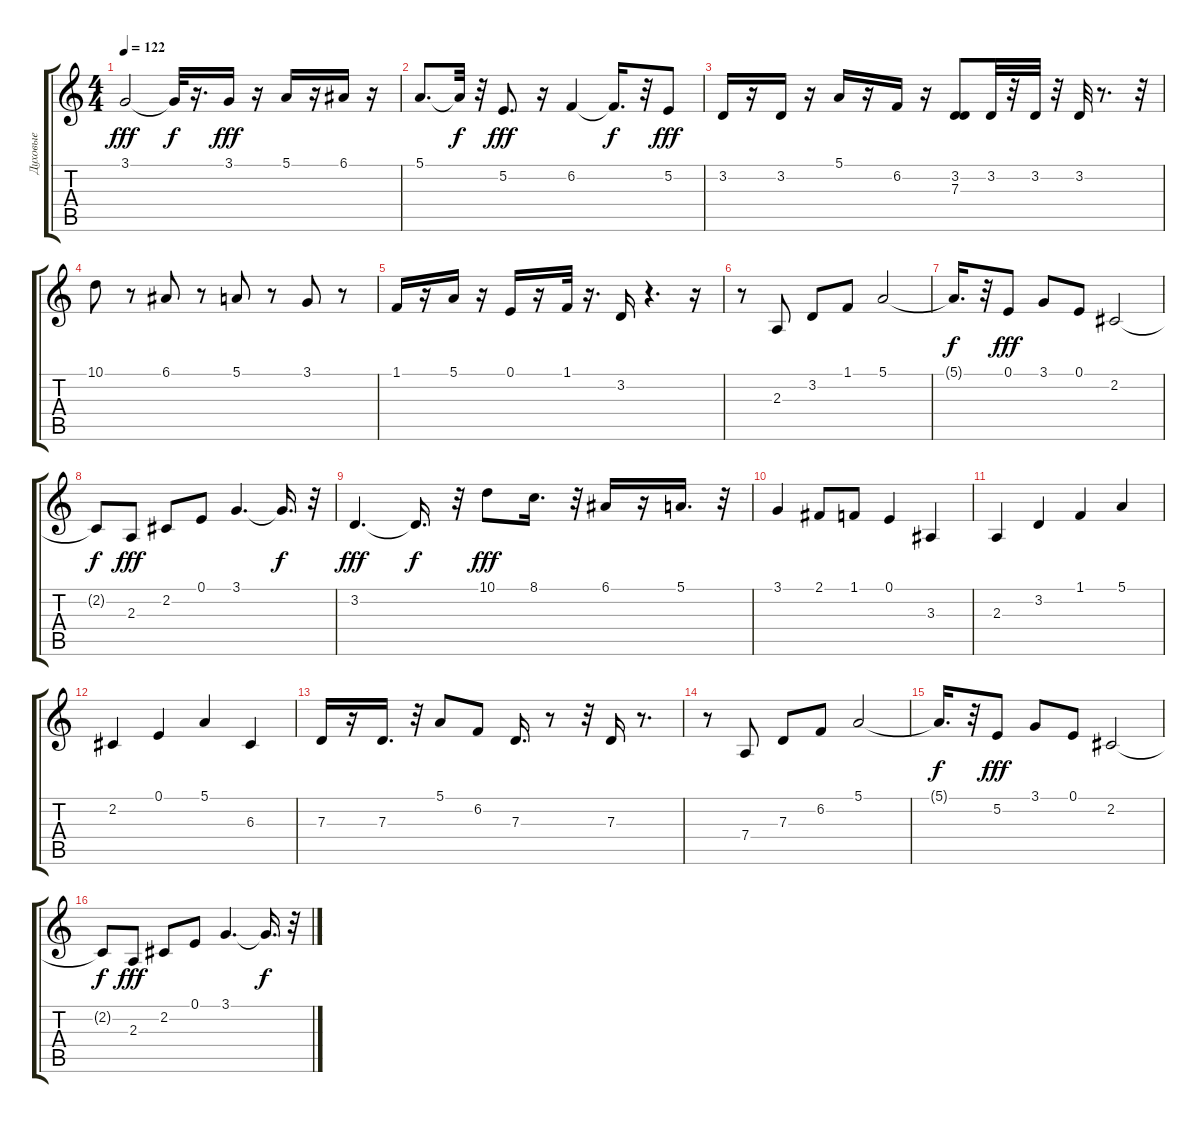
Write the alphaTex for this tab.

\track ("Духовые" "Духовые") {instrument frenchhorn}
\staff {score tabs}
\tuning (E4 B3 G3 D3 A2 E2) {hide}
\ts (4 4)
\tempo 122
\clef g2
\ks c
3.1.2{dy fff} 3.1{t}.32{dy f} r.16{d} 3.1.16{dy fff} r.16 5.1.16 r.16 6.1.16 r.16 |
5.1.8{d} 5.1{t}.32{dy f} r.32 5.2.8{d dy fff} r.16 6.2.4 6.2{t}.16{d dy f} r.32 5.2.8{dy fff} |
3.2.16 r.16 3.2.16 r.16 5.1.16 r.16 6.2.16 r.16 (3.2 7.3).8 3.2.32 r.32 3.2.32 r.32 3.2.32 r.8{d} r.32 |
10.1.8 r.8 6.1.8 r.8 5.1.8 r.8 3.1.8 r.8 |
1.1.16 r.16 5.1.16 r.16 0.1.16 r.16 1.1.32 r.16{d} 3.2.16 r.4{d} r.16 |
r.8 2.3.8 3.2.8 1.1.8 5.1.2 |
5.1{t}.16{d dy f} r.32 0.1.8{dy fff} 3.1.8 0.1.8 2.2.2 |
2.2{t}.8{dy f} 2.3.8{dy fff} 2.2.8 0.1.8 3.1.4{d} 3.1{t}.16{d dy f} r.32 |
3.2.4{d dy fff} 3.2{t}.16{d dy f} r.32 10.1.8{dy fff} 8.1.16{d} r.32 6.1.16 r.16 5.1.16{d} r.32 |
3.1.4 2.1.8 1.1.8 0.1.4 3.3.4 |
2.3.4 3.2.4 1.1.4 5.1.4 |
2.2.4 0.1.4 5.1.4 6.3.4 |
7.3.16 r.16 7.3.16{d} r.32 5.1.8 6.2.8 7.3.16{d} r.8 r.32 7.3.16 r.8{d} |
r.8 7.4.8 7.3.8 6.2.8 5.1.2 |
5.1{t}.16{d dy f} r.32 5.2.8{dy fff} 3.1.8 0.1.8 2.2.2 |
2.2{t}.8{dy f} 2.3.8{dy fff} 2.2.8 0.1.8 3.1.4{d} 3.1{t}.16{d dy f} r.32
